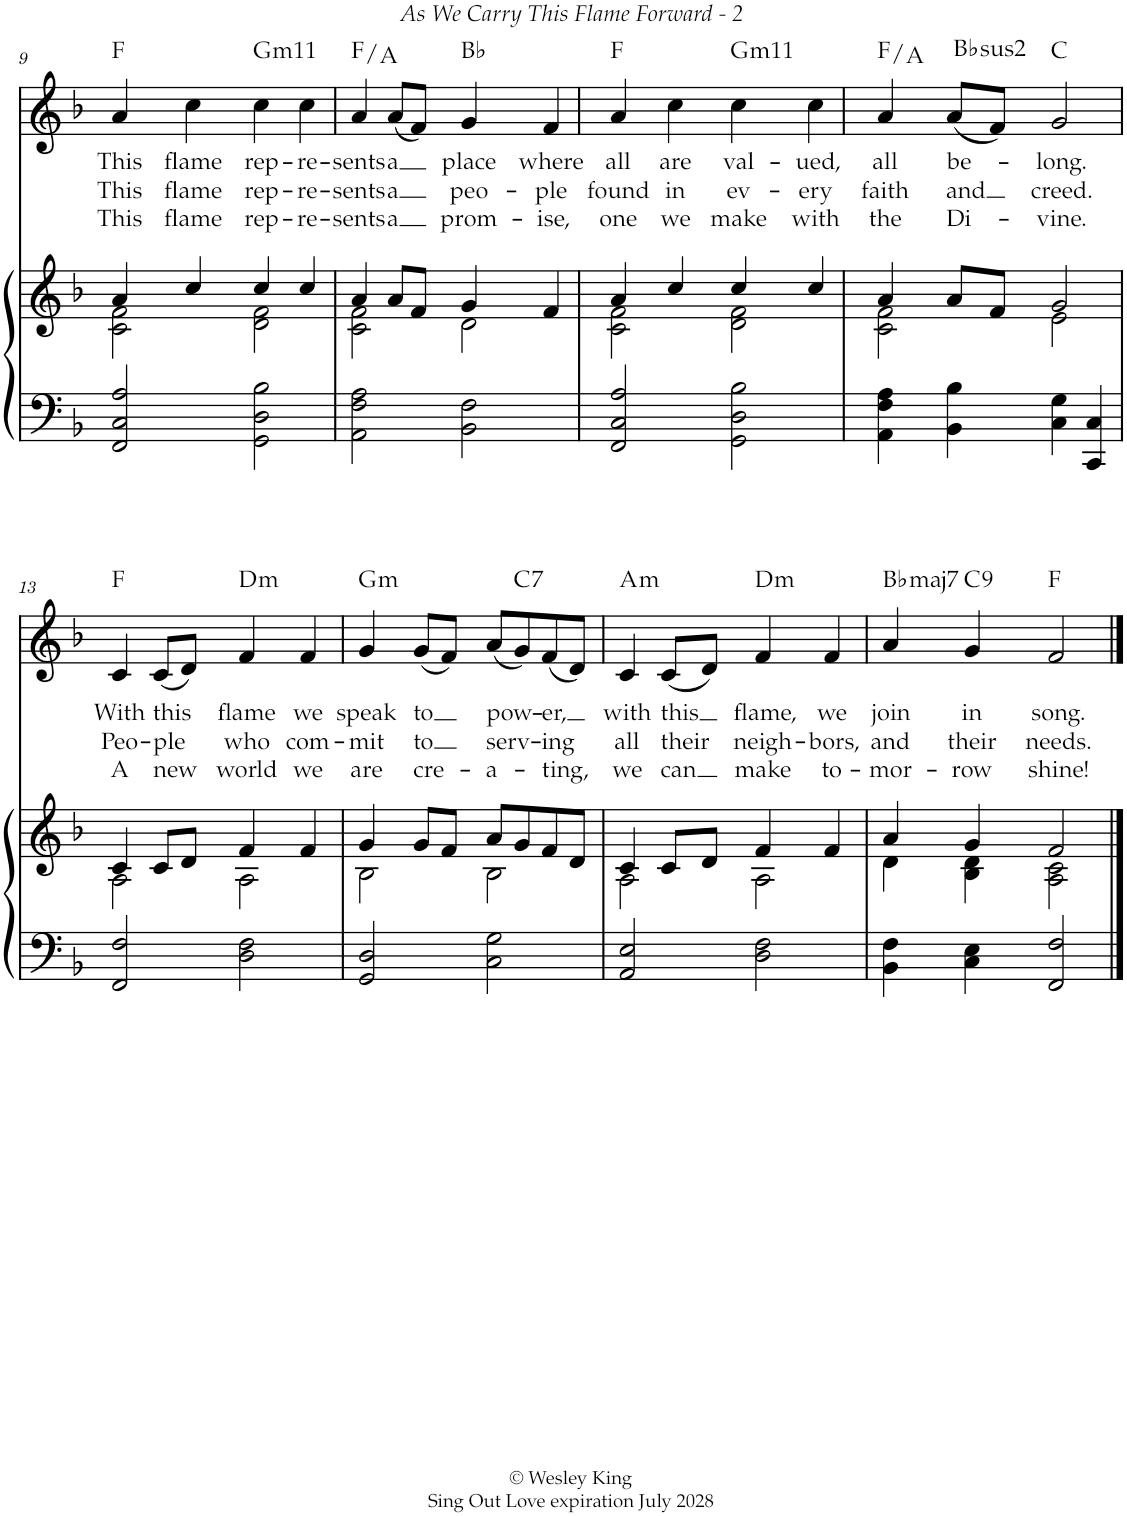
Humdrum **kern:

**kern	**kern	**kern	**text	**text	**text	**harte
*part2	*part2	*part1	*part1	*part1	*part1	*part1
*staff3	*staff2	*staff1	*staff1	*staff1	*staff1	*
*I"P2	*	*I"Violin	*	*	*	*
*	*	*I'Vln	*	*	*	*
!!LO:PB:g=z
*clefF4	*clefG2	*clefG2	*	*	*	*
*k[b-]	*k[b-]	*k[b-]	*	*	*	*
*F:	*F:	*F:	*	*	*	*
*M2/2	*M2/2	*M2/2	*	*	*	*
*met(c|)	*met(c|)	*met(c|)	*	*	*	*
=9	=9	=9	=9	=9	=9	=9
*	*^	*	*	*	*	*
!	!	!	!	!LO:LY:b	!LO:LY:b	!LO:LY:b	!
2FF/ 2C/ 2A/	4a/	2c\ 2f\	4a/	This	This	This	F:maj
!	!	!	!	!LO:LY:b	!LO:LY:b	!LO:LY:b	!
.	4cc/	.	4cc\	flame	flame	flame	.
!	!	!	!	!LO:LY:b	!LO:LY:b	!LO:LY:b	!LO:H:kt=m11
2GG\ 2D\ 2B-\	4cc/	2d\ 2f\	4cc\	rep-	rep-	rep-	G:min9(11)
!	!	!	!	!LO:LY:b	!LO:LY:b	!LO:LY:b	!
.	4cc/	.	4cc\	-re-	-re-	-re-	.
=10	=10	=10	=10	=10	=10	=10	=10
!	!	!	!	!LO:LY:b	!LO:LY:b	!LO:LY:b	!
2AA\ 2F\ 2A\	4a/	2c\ 2f\	4a/	-sents	-sents	-sents	F:maj/3
!	!	!	!	!LO:LY:b	!LO:LY:b	!LO:LY:b	!
.	8a/L	.	(<8a/L	a	a	a	.
.	8f/J	.	8f/J)	.	.	.	.
!	!	!	!	!LO:LY:b	!LO:LY:b	!LO:LY:b	!
2BB-\ 2F\	4g/	2d\	4g/	place	peo-	prom-	Bb:maj
!	!	!	!	!LO:LY:b	!LO:LY:b	!LO:LY:b	!
.	4f/	.	4f/	where	-ple	-ise,	.
=11	=11	=11	=11	=11	=11	=11	=11
!	!	!	!	!LO:LY:b	!LO:LY:b	!LO:LY:b	!
2FF/ 2C/ 2A/	4a/	2c\ 2f\	4a/	all	found	one	F:maj
!	!	!	!	!LO:LY:b	!LO:LY:b	!LO:LY:b	!
.	4cc/	.	4cc\	are	in	we	.
!	!	!	!	!LO:LY:b	!LO:LY:b	!LO:LY:b	!LO:H:kt=m11
2GG\ 2D\ 2B-\	4cc/	2d\ 2f\	4cc\	val-	ev-	make	G:min9(11)
!	!	!	!	!LO:LY:b	!LO:LY:b	!LO:LY:b	!
.	4cc/	.	4cc\	-ued,	-ery	with	.
=12	=12	=12	=12	=12	=12	=12	=12
!	!	!	!	!LO:LY:b	!LO:LY:b	!LO:LY:b	!
4AA\ 4F\ 4A\	4a/	2c\ 2f\	4a/	all	faith	the	F:maj/3
!	!	!	!	!LO:LY:b	!LO:LY:b	!LO:LY:b	!LO:H:kt=2
4BB-\ 4B-\	8a/L	.	(<8a/L	be-	and	Di-	Bb:(1,2,5)
.	8f/J	.	8f/J)	.	.	.	.
!	!	!	!	!LO:LY:b	!LO:LY:b	!LO:LY:b	!
4C\ 4G\	2g/	2e\	2g/	-long.	creed.	-vine.	C:maj
4CC/ 4C/	.	.	.	.	.	.	.
!!LO:LB:g=z
=13	=13	=13	=13	=13	=13	=13	=13
!	!	!	!	!LO:LY:b	!LO:LY:b	!LO:LY:b	!
2FF/ 2F/	4c/	2A\	4c/	With	Peo-	A	F:maj
!	!	!	!	!LO:LY:b	!LO:LY:b	!LO:LY:b	!
.	8c/L	.	(<8c/L	this	-ple	new	.
.	8d/J	.	8d/J)	.	.	.	.
!	!	!	!	!LO:LY:b	!LO:LY:b	!LO:LY:b	!LO:H:kt=m
2D\ 2F\	4f/	2A\	4f/	flame	who	world	D:min
!	!	!	!	!LO:LY:b	!LO:LY:b	!LO:LY:b	!
.	4f/	.	4f/	we	com-	we	.
=14	=14	=14	=14	=14	=14	=14	=14
!	!	!	!	!LO:LY:b	!LO:LY:b	!LO:LY:b	!LO:H:kt=m
2GG/ 2D/	4g/	2B-\	4g/	speak	-mit	are	G:min
!	!	!	!	!LO:LY:b	!LO:LY:b	!LO:LY:b	!
.	8g/L	.	(<8g/L	to	to	cre-	.
.	8f/J	.	8f/J)	.	.	.	.
!	!	!	!	!LO:LY:b	!LO:LY:b	!LO:LY:b	!
2C\ 2G\	8a/L	2B-\	(<8a/L	pow-	serv-	-a-	.
!	!	!	!	!	!	!	!LO:H:kt=7
.	8g/	.	8g/)	.	.	.	C:7
!	!	!	!	!LO:LY:b	!LO:LY:b	!LO:LY:b	!
.	8f/	.	(<8f/	-er,	-ing	-ting,	.
.	8d/J	.	8d/J)	.	.	.	.
=15	=15	=15	=15	=15	=15	=15	=15
!	!	!	!	!LO:LY:b	!LO:LY:b	!LO:LY:b	!LO:H:kt=m
2AA/ 2E/	4c/	2A\	4c/	with	all	we	A:min
!	!	!	!	!LO:LY:b	!LO:LY:b	!LO:LY:b	!
.	8c/L	.	(<8c/L	this	their	can	.
.	8d/J	.	8d/J)	.	.	.	.
!	!	!	!	!LO:LY:b	!LO:LY:b	!LO:LY:b	!LO:H:kt=m
2D\ 2F\	4f/	2A\	4f/	flame,	neigh-	make	D:min
!	!	!	!	!LO:LY:b	!LO:LY:b	!LO:LY:b	!
.	4f/	.	4f/	we	-bors,	to-	.
=16	=16	=16	=16	=16	=16	=16	=16
!	!	!	!	!LO:LY:b	!LO:LY:b	!LO:LY:b	!LO:H:kt=maj7
4BB-\ 4F\	4a/	4d\	4a/	join	and	-mor-	Bb:maj7
!	!	!	!	!LO:LY:b	!LO:LY:b	!LO:LY:b	!LO:H:kt=9
4C\ 4E\	4g/	4B-\ 4d\	4g/	in	their	-row	C:9
!	!	!	!	!LO:LY:b	!LO:LY:b	!LO:LY:b	!
2FF/ 2F/	2f/	2A\ 2c\	2f/	song.	needs.	shine!	F:maj
*	*v	*v	*	*	*	*	*
==	==	==	==	==	==	==
*-	*-	*-	*-	*-	*-	*-
